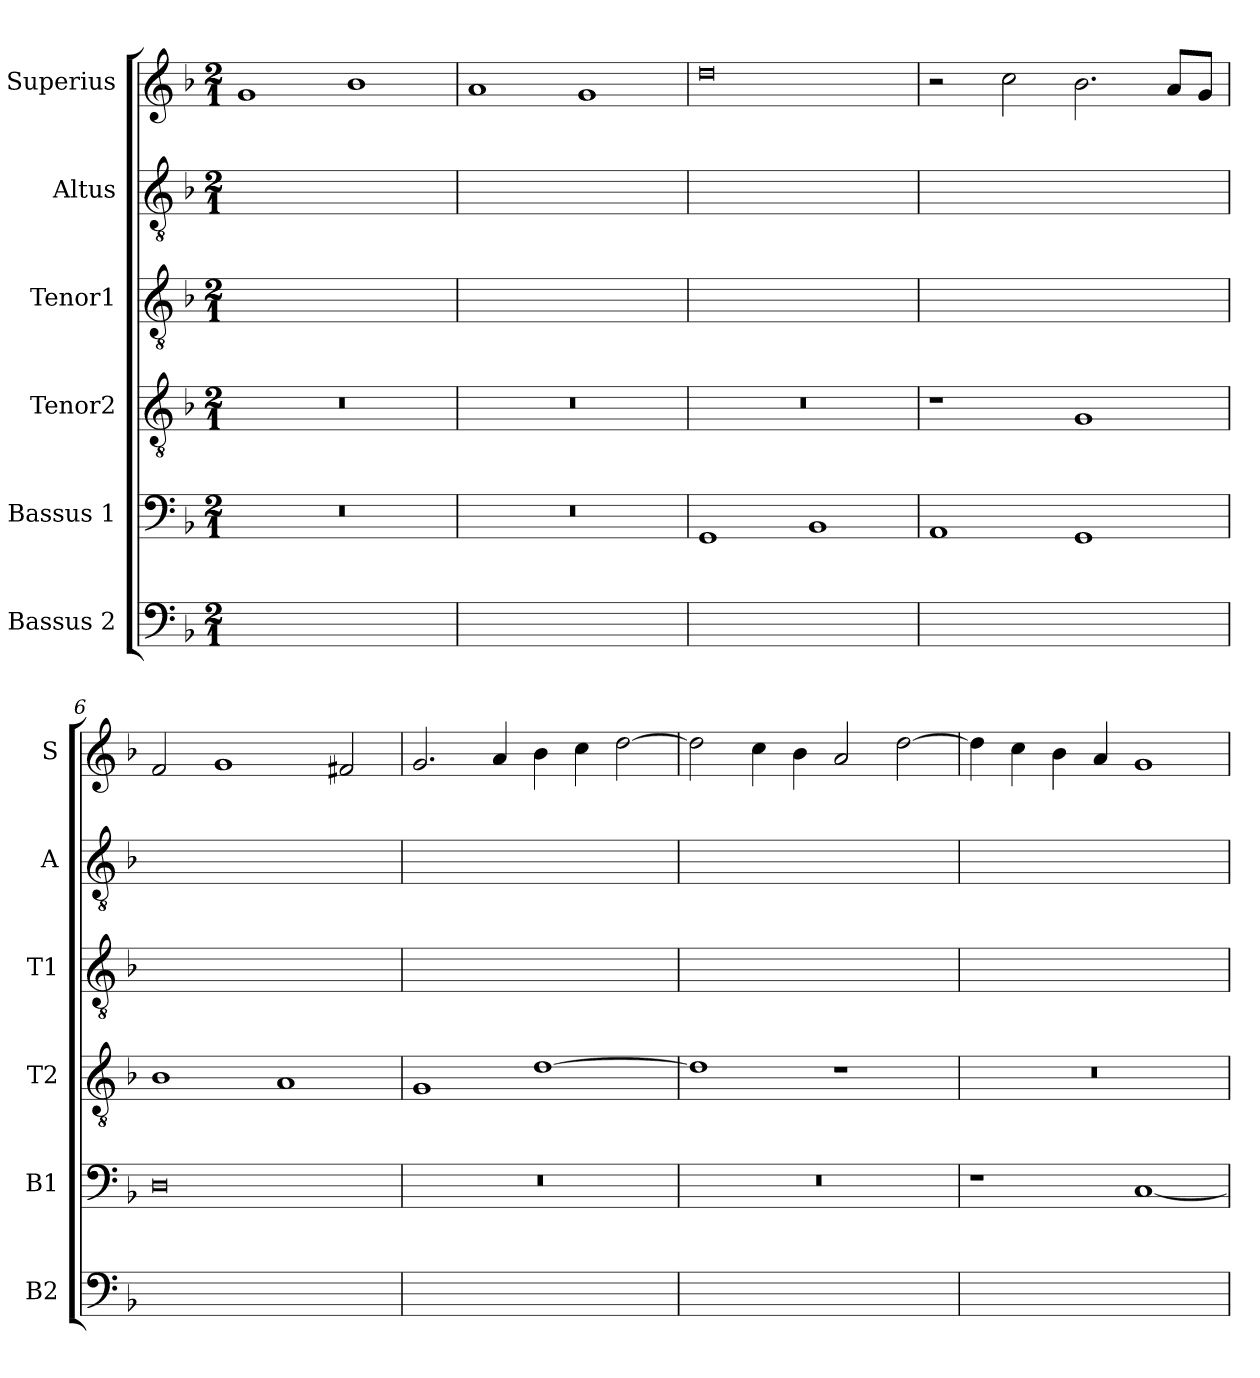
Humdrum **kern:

**kern	**kern	**kern	**kern	**kern	**kern
*part6	*part5	*part4	*part3	*part2	*part1
*staff6	*staff5	*staff4	*staff3	*staff2	*staff1
*I"Bassus 2	*I"Bassus 1	*I"Tenor2	*I"Tenor1	*I"Altus	*I"Superius
*I'B2	*I'B1	*I'T2	*I'T1	*I'A	*I'S
*clefF4	*clefF4	*clefGv2	*clefGv2	*clefGv2	*clefG2
*k[b-]	*k[b-]	*k[b-]	*k[b-]	*k[b-]	*k[b-]
*d:	*d:	*d:	*d:	*d:	*d:
*M2/1	*M2/1	*M2/1	*M2/1	*M2/1	*M2/1
=	=	=	=	=	=
0ryy	0r	0r	0ryy	0ryy	1g
.	.	.	.	.	1b-
=3	=3	=3	=3	=3	=3
0ryy	0r	0r	0ryy	0ryy	1a
.	.	.	.	.	1g
=4	=4	=4	=4	=4	=4
0ryy	1GG	0r	0ryy	0ryy	0dd
.	1BB-	.	.	.	.
=5	=5	=5	=5	=5	=5
0ryy	1AA	1r	0ryy	0ryy	2r
.	.	.	.	.	2cc
.	1GG	1G	.	.	2.b-
.	.	.	.	.	8aL
.	.	.	.	.	8gJ
=6	=6	=6	=6	=6	=6
0ryy	0D	1B-	0ryy	0ryy	2f
.	.	.	.	.	1g
.	.	1A	.	.	.
.	.	.	.	.	2f#X
=7	=7	=7	=7	=7	=7
0ryy	0r	1G	0ryy	0ryy	2.g
.	.	.	.	.	4a
.	.	[1d	.	.	4b-
.	.	.	.	.	4cc
.	.	.	.	.	[2dd
=8	=8	=8	=8	=8	=8
0ryy	0r	1d]	0ryy	0ryy	2dd]
.	.	.	.	.	4cc
.	.	.	.	.	4b-
.	.	1r	.	.	2a
.	.	.	.	.	[2dd
=9	=9	=9	=9	=9	=9
0ryy	1r	0r	0ryy	0ryy	4dd]
.	.	.	.	.	4cc
.	.	.	.	.	4b-
.	.	.	.	.	4a
.	[1C	.	.	.	1g
=	=	=	=	=	=
*-	*-	*-	*-	*-	*-
